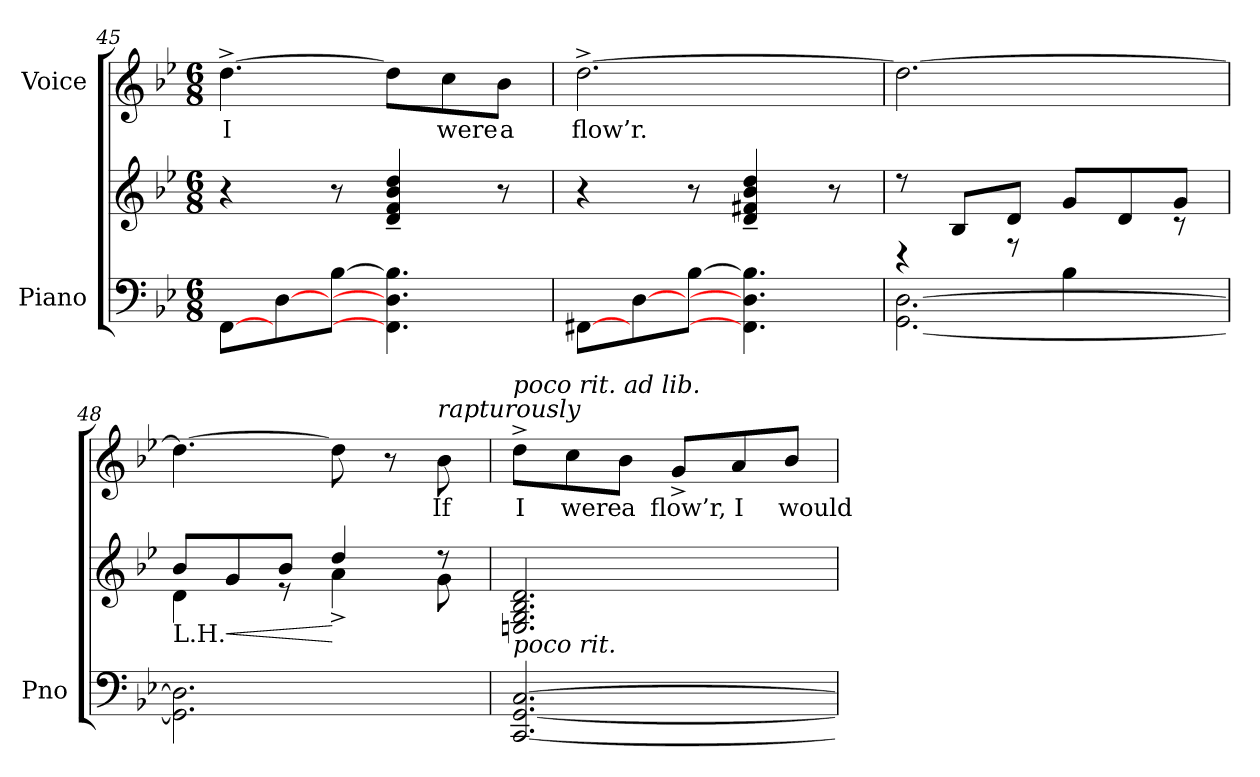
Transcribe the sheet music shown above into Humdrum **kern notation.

**kern	**kern	**dynam	**kern	**text
*part2	*part2	*part2	*part1	*part1
*staff3	*staff2	*staff2/3	*staff1	*staff1
*I"Piano	*	*	*I"Voice	*
*I'Pno	*	*	*	*
*clefF4	*clefG2	*	*clefG2	*
*k[b-e-]	*k[b-e-]	*	*k[b-e-]	*
*M6/8	*M6/8	*	*M6/8	*
=45	=45	=45	=45	=45
[<8FF\L	4r	.	[4.dd^\	I
[<8D\	.	.	.	.
[8B-\J	8r	.	.	.
4.FF\] 4.D\] 4.B-\]	4d/~> 4f/~> 4b-/~> 4dd/~>	.	8dd\L]	.
.	.	.	8cc\	were
.	8r	.	8b-\J	a
=46	=46	=46	=46	=46
[<8FF#X\L	4r	.	[2.dd^\	flow’r.
[<8D\	.	.	.	.
[8B-\J	8r	.	.	.
4.FF#\] 4.D\] 4.B-\]	4d/~> 4f#X/~> 4b-/~> 4dd/~>	.	.	.
.	8r	.	.	.
=47	=47	=47	=47	=47
*^	*^	*	*	*
4.ryy	[2.GG\ [<2.D\	8r	4r	.	2.dd\_	.
.	.	8B-/L	.	.	.	.
.	.	8d/J	8r	.	.	.
4B-\	.	8g/L	4ryy	.	.	.
.	.	8d/	.	.	.	.
8ryy	.	8g/J	8r	.	.	.
*v	*v	*	*	*	*	*
=48	=48	=48	=48	=48	=48
!	!LO:TX:b:t=L.H.	!	!	!	!
2.GG\] 2.D\]	8b-/L	4d\	.	4.dd\_	.
!	!	!	!LO:HP:b	!	!
.	8g/	.	<	.	.
.	8b-/J	8r	.	.	.
.	4dd/	4a^\	[	8dd\]	.
.	.	.	.	8r	.
!	!	!	!	!LO:TX:a:i:t=rapturously	!
.	8r	8g\	.	8b-\	If
=49	=49	=49	=49	=49	=49
!	!	!	!	!LO:TX:i:t=poco rit. ad lib.	!
!LO:TX:i:t=poco rit.	!	!	!	!	!
*	*v	*v	*	*	*
[<2.CC/ [<2.GG/ [2.C/	2.En/ 2.G/ 2.B-/ 2.d/	.	8dd^\L	I
.	.	.	8cc\	were
.	.	.	8b-\J	a
.	.	.	8g^>/L	flow’r,
.	.	.	8a/	I
.	.	.	8b-/J	would
=	=	=	=	=
*-	*-	*-	*-	*-
